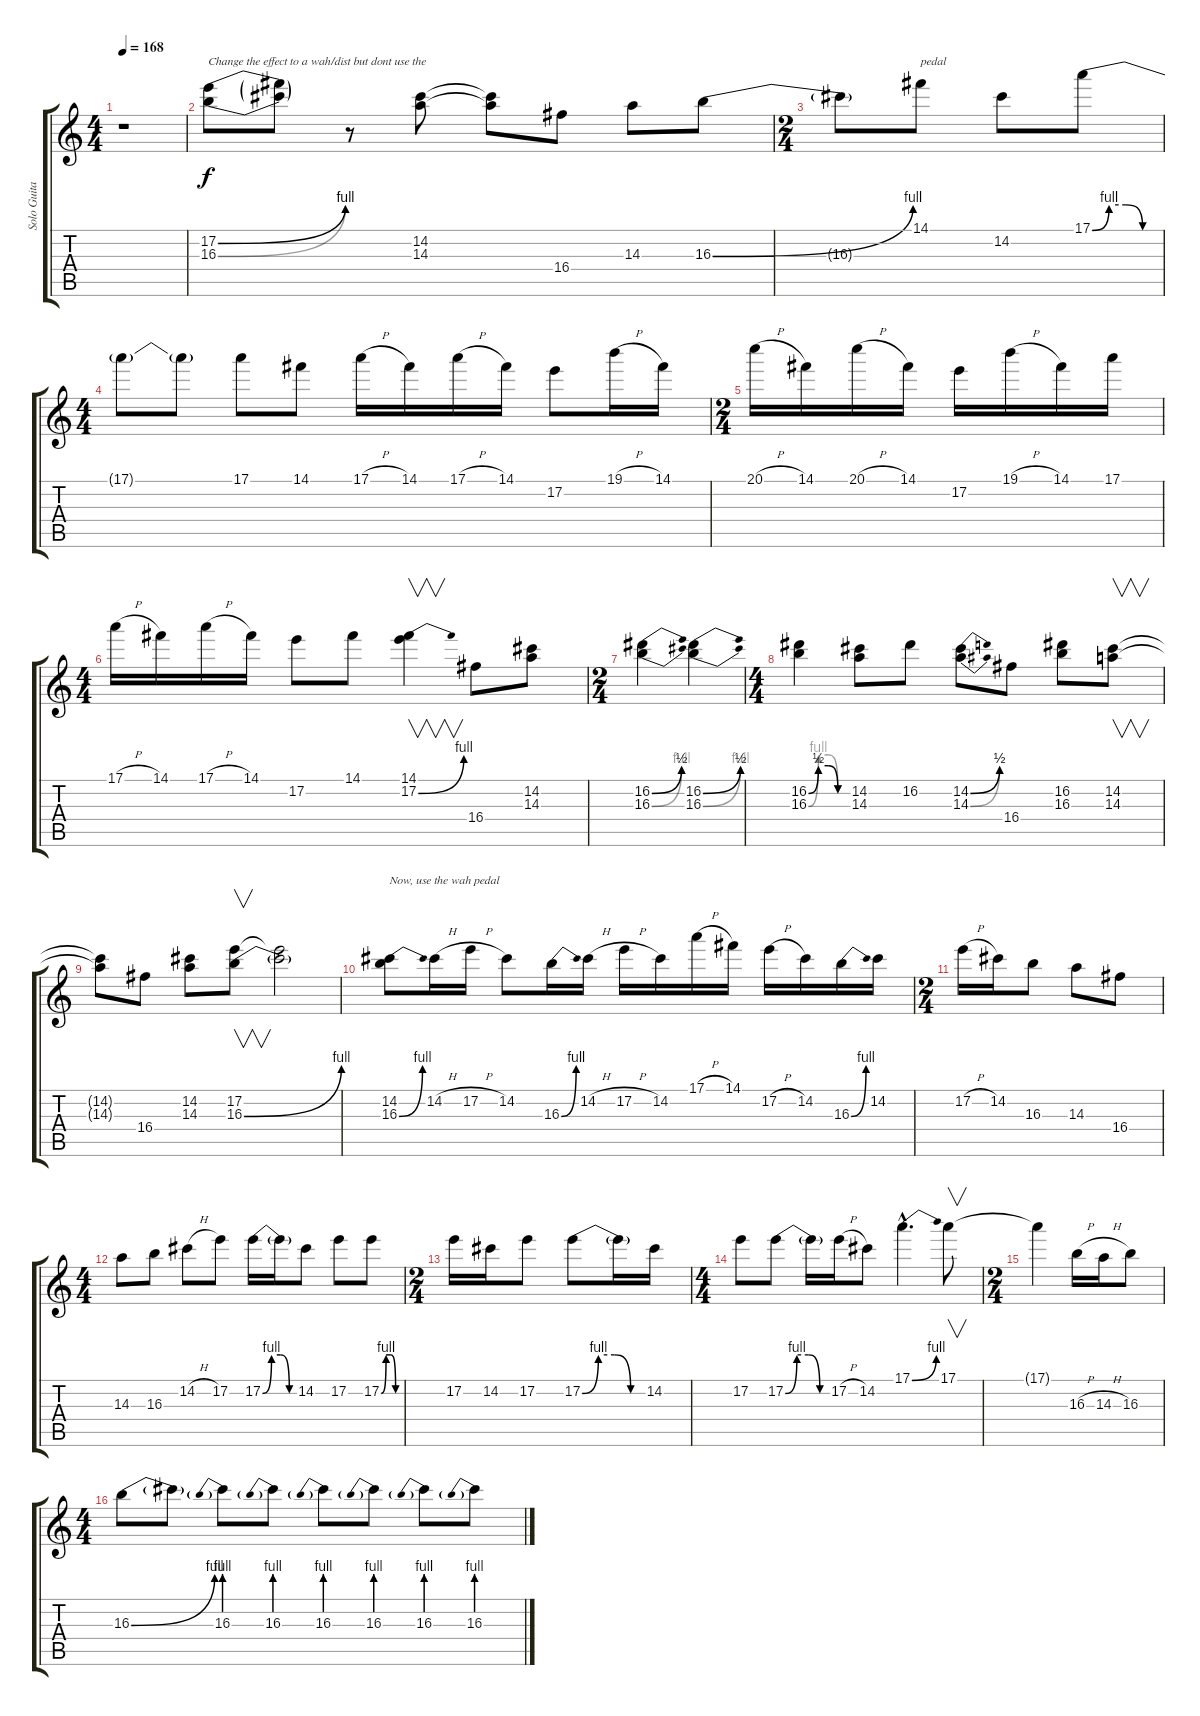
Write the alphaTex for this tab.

\track ("Solo Guitar" "Solo Guita") {instrument overdrivenguitar}
\staff {score tabs}
\tuning (E4 B3 G3 D3 A2 E2) {hide}
\ts (4 4)
\tempo 168
\clef g2
\ks c
r.1{dy f} |
(17.2{be (bend 0 0 60 4)} 16.3{be (bend 0 0 60 4)}).8{txt "Change the effect to a wah/dist but dont use the"} (17.2{t} 16.3{t}).8 r.8 (14.2 14.3).8 (14.2{t} 14.3{t}).8 16.4.8 14.3.8 16.3{be (bend 0 0 60 4)}.8 |
\ts (2 4)
16.3{t}.8 14.1.8{txt "pedal"} 14.2.8 17.1{be (custom 0 0 15 4 30 4 45 0 60 0)}.8 |
\ts (4 4)
17.1{t}.8 17.1{t}.8 17.1.8 14.1.8 17.1{h}.16 14.1.16 17.1{h}.16 14.1.16 17.2.8 19.1{h}.16 14.1.16 |
\ts (2 4)
20.1{h}.16 14.1.16 20.1{h}.16 14.1.16 17.2.16 19.1{h}.16 14.1.16 17.1.16 |
\ts (4 4)
17.1{h}.16 14.1.16 17.1{h}.16 14.1.16 17.2.8 14.1.8 (14.1 17.2{be (bend 0 0 60 4)}).4{v} 16.4.8 (14.2 14.3).8 |
\ts (2 4)
(16.2{be (bend 0 0 60 2)} 16.3{be (bend 0 0 60 4)}).4 (16.2{be (bend 0 0 60 2)} 16.3{be (bend 0 0 60 4)}).4 |
\ts (4 4)
(16.2{be (custom 0 0 15 2 30 2 45 0 60 0)} 16.3{be (custom 0 0 15 4 30 4 45 0 60 0)}).4 (14.2 14.3).8 16.2.8 (14.2{be (bend 0 0 60 2)} 14.3{be (bend 0 0 60 2)}).8 16.4.8 (16.2 16.3).8 (14.2 14.3).8{v} |
(14.2{t} 14.3{t}).8 16.4.8 (14.2 14.3).8 (17.2 16.3{be (bend 0 0 60 4)}).8{v} (17.2{t} 16.3{t}).2 |
(14.2 16.3{be (bend 0 0 60 4)}).8{txt "Now, use the wah pedal"} 14.2{h}.16 17.2{h}.16 14.2.8 16.3{be (bend 0 0 60 4)}.16 14.2{h}.16 17.2{h}.16 14.2.16 17.1{h}.16 14.1.16 17.2{h}.16 14.2.16 16.3{be (bend 0 0 60 4)}.16 14.2.16 |
\ts (2 4)
17.2{h}.16 14.2.16 16.3.8 14.3.8 16.4.8 |
\ts (4 4)
14.3.8 16.3.8 14.2{h}.8 17.2.8 17.2{be (custom 0 0 15 4 30 4 45 0 60 0)}.16 17.2{t}.16 14.2.8 17.2.8 17.2{be (custom 0 0 15 4 30 4 45 0 60 0)}.8 |
\ts (2 4)
17.2.16 14.2.16 17.2.8 17.2{be (custom 0 0 15 4 30 4 45 0 60 0)}.8 17.2{t}.16 14.2.16 |
\ts (4 4)
17.2.8 17.2{be (custom 0 0 15 4 30 4 45 0 60 0)}.8 17.2{t}.16 17.2{h}.16 14.2.8 17.1{be (bend 0 0 60 4) hac}.4{d} 17.1.8{v} |
\ts (2 4)
17.1{t}.4 16.3{h}.16 14.3{h}.16 16.3.8 |
\ts (4 4)
16.3{be (bend 0 0 60 4)}.8 16.3{t}.8 16.3{be (prebend 0 4 60 4)}.8 16.3{be (prebend 0 4 60 4)}.8 16.3{be (prebend 0 4 60 4)}.8 16.3{be (prebend 0 4 60 4)}.8 16.3{be (prebend 0 4 60 4)}.8 16.3{be (prebend 0 4 60 4)}.8
